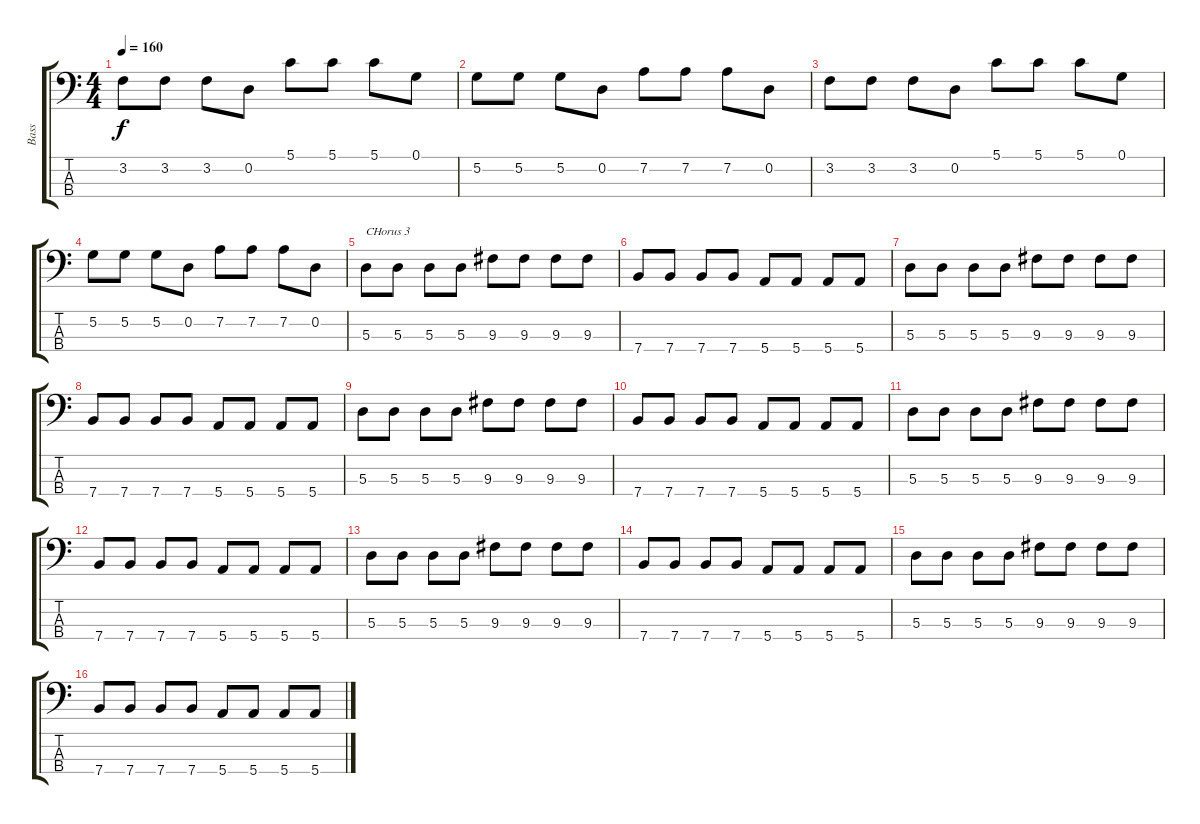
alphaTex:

\track ("Bass" "Bass") {instrument electricbassfinger}
\staff {score tabs}
\tuning (G2 D2 A1 E1) {hide}
\ts (4 4)
\tempo 160
\clef f4
\ks c
3.2.8{dy f} 3.2.8 3.2.8 0.2.8 5.1.8 5.1.8 5.1.8 0.1.8 |
5.2.8 5.2.8 5.2.8 0.2.8 7.2.8 7.2.8 7.2.8 0.2.8 |
3.2.8 3.2.8 3.2.8 0.2.8 5.1.8 5.1.8 5.1.8 0.1.8 |
5.2.8 5.2.8 5.2.8 0.2.8 7.2.8 7.2.8 7.2.8 0.2.8 |
5.3.8{txt "CHorus 3"} 5.3.8 5.3.8 5.3.8 9.3.8 9.3.8 9.3.8 9.3.8 |
7.4.8 7.4.8 7.4.8 7.4.8 5.4.8 5.4.8 5.4.8 5.4.8 |
5.3.8 5.3.8 5.3.8 5.3.8 9.3.8 9.3.8 9.3.8 9.3.8 |
7.4.8 7.4.8 7.4.8 7.4.8 5.4.8 5.4.8 5.4.8 5.4.8 |
5.3.8 5.3.8 5.3.8 5.3.8 9.3.8 9.3.8 9.3.8 9.3.8 |
7.4.8 7.4.8 7.4.8 7.4.8 5.4.8 5.4.8 5.4.8 5.4.8 |
5.3.8 5.3.8 5.3.8 5.3.8 9.3.8 9.3.8 9.3.8 9.3.8 |
7.4.8 7.4.8 7.4.8 7.4.8 5.4.8 5.4.8 5.4.8 5.4.8 |
5.3.8 5.3.8 5.3.8 5.3.8 9.3.8 9.3.8 9.3.8 9.3.8 |
7.4.8 7.4.8 7.4.8 7.4.8 5.4.8 5.4.8 5.4.8 5.4.8 |
5.3.8 5.3.8 5.3.8 5.3.8 9.3.8 9.3.8 9.3.8 9.3.8 |
7.4.8 7.4.8 7.4.8 7.4.8 5.4.8 5.4.8 5.4.8 5.4.8
